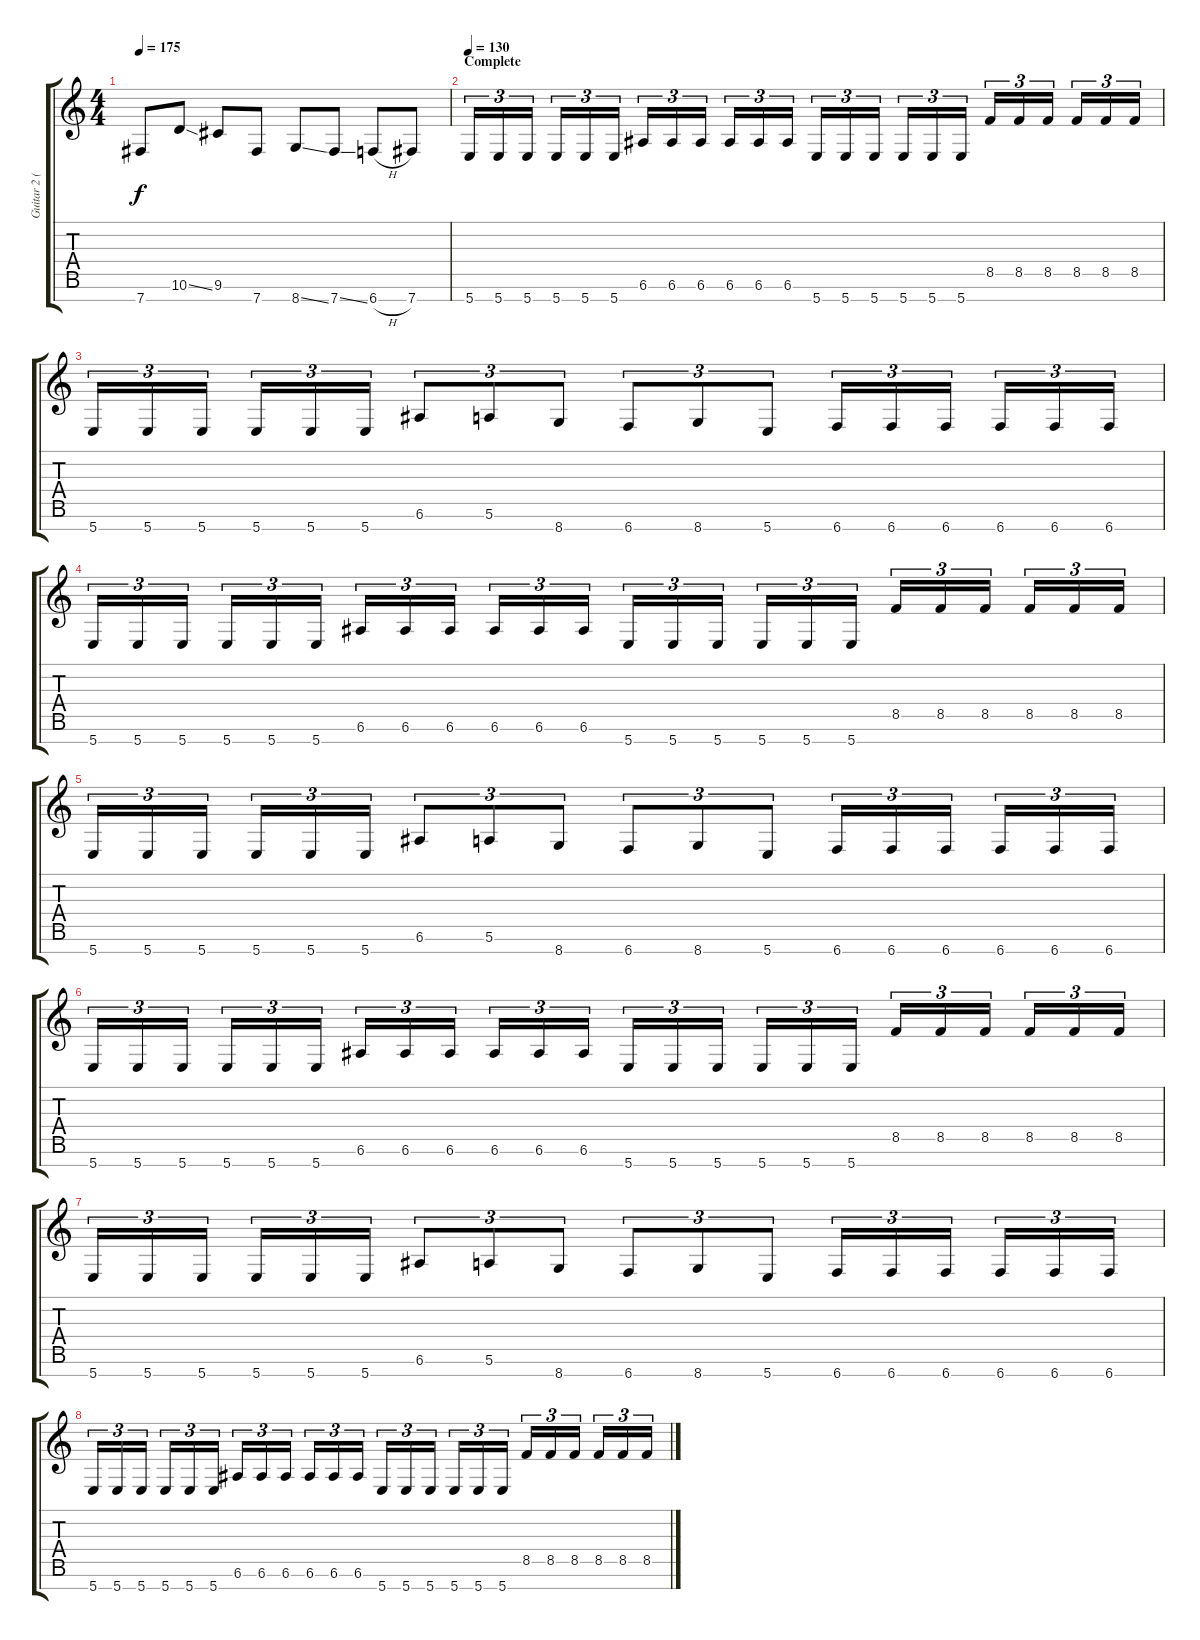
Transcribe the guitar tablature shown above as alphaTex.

\track ("Guitar 2 (7 String)" "Guitar 2 (") {instrument overdrivenguitar}
\staff {score tabs}
\tuning (E4 B3 G3 D3 A2 E2 B1) {hide}
\ts (4 4)
\tempo 175
\clef g2
\ks c
7.7.8{dy f} 10.6{ss}.8 9.6.8 7.7.8 8.7{ss}.8 7.7{ss}.8 6.7{h}.8 7.7.8 |
\section ("" "Complete")
\tempo 130
5.7.16{tu (3 2)} 5.7.16{tu (3 2)} 5.7.16{tu (3 2)} 5.7.16{tu (3 2)} 5.7.16{tu (3 2)} 5.7.16{tu (3 2)} 6.6.16{tu (3 2)} 6.6.16{tu (3 2)} 6.6.16{tu (3 2)} 6.6.16{tu (3 2)} 6.6.16{tu (3 2)} 6.6.16{tu (3 2)} 5.7.16{tu (3 2)} 5.7.16{tu (3 2)} 5.7.16{tu (3 2)} 5.7.16{tu (3 2)} 5.7.16{tu (3 2)} 5.7.16{tu (3 2)} 8.5.16{tu (3 2)} 8.5.16{tu (3 2)} 8.5.16{tu (3 2)} 8.5.16{tu (3 2)} 8.5.16{tu (3 2)} 8.5.16{tu (3 2)} |
5.7.16{tu (3 2)} 5.7.16{tu (3 2)} 5.7.16{tu (3 2)} 5.7.16{tu (3 2)} 5.7.16{tu (3 2)} 5.7.16{tu (3 2)} 6.6.8{tu (3 2)} 5.6.8{tu (3 2)} 8.7.8{tu (3 2)} 6.7.8{tu (3 2)} 8.7.8{tu (3 2)} 5.7.8{tu (3 2)} 6.7.16{tu (3 2)} 6.7.16{tu (3 2)} 6.7.16{tu (3 2)} 6.7.16{tu (3 2)} 6.7.16{tu (3 2)} 6.7.16{tu (3 2)} |
5.7.16{tu (3 2)} 5.7.16{tu (3 2)} 5.7.16{tu (3 2)} 5.7.16{tu (3 2)} 5.7.16{tu (3 2)} 5.7.16{tu (3 2)} 6.6.16{tu (3 2)} 6.6.16{tu (3 2)} 6.6.16{tu (3 2)} 6.6.16{tu (3 2)} 6.6.16{tu (3 2)} 6.6.16{tu (3 2)} 5.7.16{tu (3 2)} 5.7.16{tu (3 2)} 5.7.16{tu (3 2)} 5.7.16{tu (3 2)} 5.7.16{tu (3 2)} 5.7.16{tu (3 2)} 8.5.16{tu (3 2)} 8.5.16{tu (3 2)} 8.5.16{tu (3 2)} 8.5.16{tu (3 2)} 8.5.16{tu (3 2)} 8.5.16{tu (3 2)} |
5.7.16{tu (3 2)} 5.7.16{tu (3 2)} 5.7.16{tu (3 2)} 5.7.16{tu (3 2)} 5.7.16{tu (3 2)} 5.7.16{tu (3 2)} 6.6.8{tu (3 2)} 5.6.8{tu (3 2)} 8.7.8{tu (3 2)} 6.7.8{tu (3 2)} 8.7.8{tu (3 2)} 5.7.8{tu (3 2)} 6.7.16{tu (3 2)} 6.7.16{tu (3 2)} 6.7.16{tu (3 2)} 6.7.16{tu (3 2)} 6.7.16{tu (3 2)} 6.7.16{tu (3 2)} |
5.7.16{tu (3 2)} 5.7.16{tu (3 2)} 5.7.16{tu (3 2)} 5.7.16{tu (3 2)} 5.7.16{tu (3 2)} 5.7.16{tu (3 2)} 6.6.16{tu (3 2)} 6.6.16{tu (3 2)} 6.6.16{tu (3 2)} 6.6.16{tu (3 2)} 6.6.16{tu (3 2)} 6.6.16{tu (3 2)} 5.7.16{tu (3 2)} 5.7.16{tu (3 2)} 5.7.16{tu (3 2)} 5.7.16{tu (3 2)} 5.7.16{tu (3 2)} 5.7.16{tu (3 2)} 8.5.16{tu (3 2)} 8.5.16{tu (3 2)} 8.5.16{tu (3 2)} 8.5.16{tu (3 2)} 8.5.16{tu (3 2)} 8.5.16{tu (3 2)} |
5.7.16{tu (3 2)} 5.7.16{tu (3 2)} 5.7.16{tu (3 2)} 5.7.16{tu (3 2)} 5.7.16{tu (3 2)} 5.7.16{tu (3 2)} 6.6.8{tu (3 2)} 5.6.8{tu (3 2)} 8.7.8{tu (3 2)} 6.7.8{tu (3 2)} 8.7.8{tu (3 2)} 5.7.8{tu (3 2)} 6.7.16{tu (3 2)} 6.7.16{tu (3 2)} 6.7.16{tu (3 2)} 6.7.16{tu (3 2)} 6.7.16{tu (3 2)} 6.7.16{tu (3 2)} |
5.7.16{tu (3 2)} 5.7.16{tu (3 2)} 5.7.16{tu (3 2)} 5.7.16{tu (3 2)} 5.7.16{tu (3 2)} 5.7.16{tu (3 2)} 6.6.16{tu (3 2)} 6.6.16{tu (3 2)} 6.6.16{tu (3 2)} 6.6.16{tu (3 2)} 6.6.16{tu (3 2)} 6.6.16{tu (3 2)} 5.7.16{tu (3 2)} 5.7.16{tu (3 2)} 5.7.16{tu (3 2)} 5.7.16{tu (3 2)} 5.7.16{tu (3 2)} 5.7.16{tu (3 2)} 8.5.16{tu (3 2)} 8.5.16{tu (3 2)} 8.5.16{tu (3 2)} 8.5.16{tu (3 2)} 8.5.16{tu (3 2)} 8.5.16{tu (3 2)}
